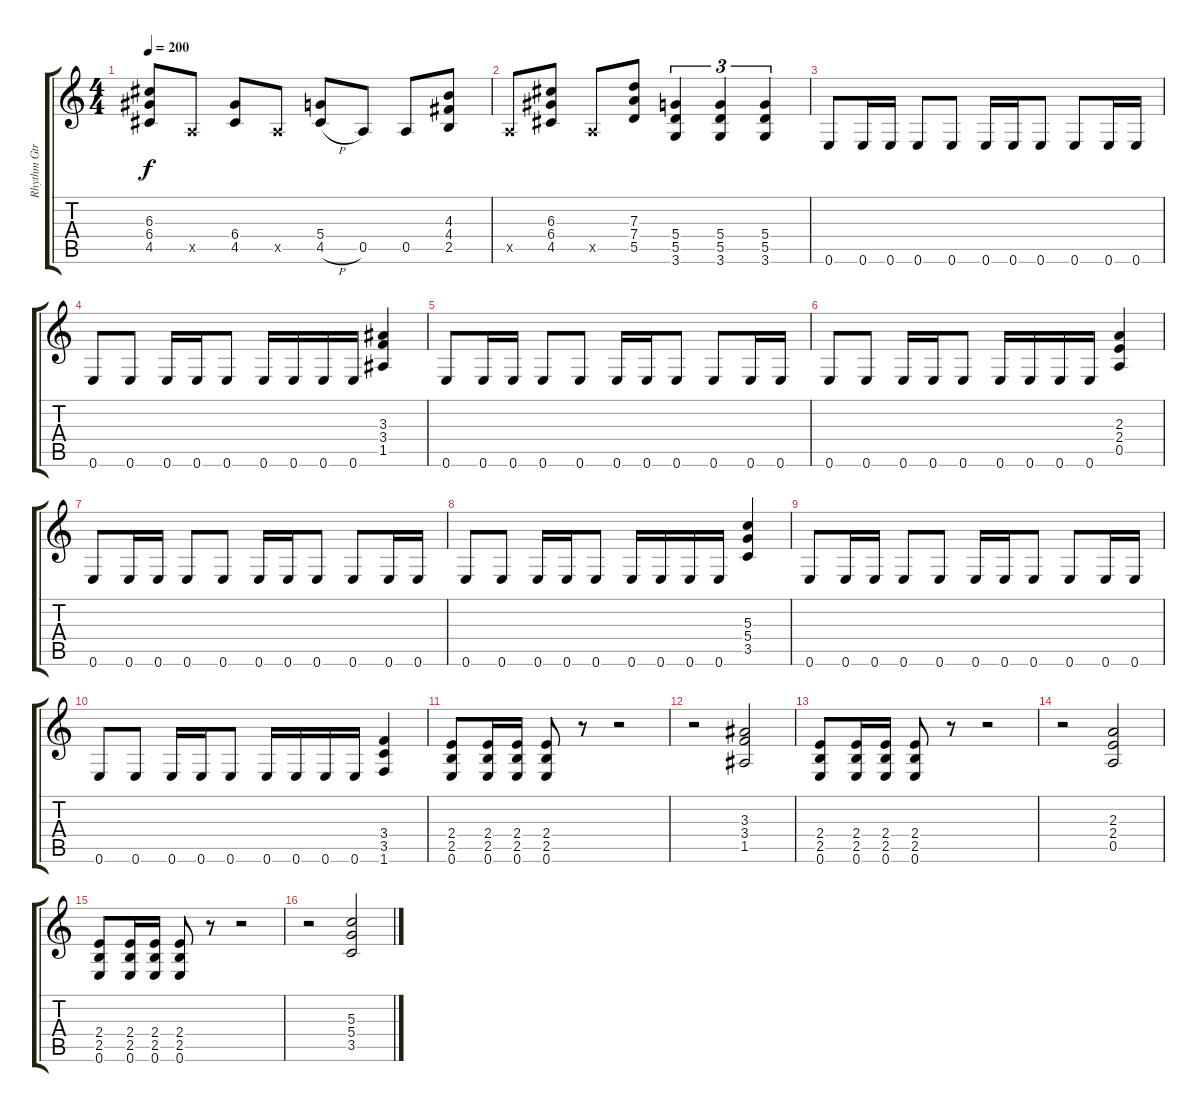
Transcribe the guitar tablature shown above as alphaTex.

\track ("Rhythm Gtr. I" "Rhythm Gtr") {instrument overdrivenguitar}
\staff {score tabs}
\tuning (E4 B3 G3 D3 A2 E2) {hide}
\ts (4 4)
\tempo 200
\clef g2
\ks c
(6.3 6.4 4.5).8{dy f} 0.5{x}.8 (6.4 4.5).8 0.5{x}.8 (5.4 4.5{h}).8 0.5.8 0.5.8 (4.3 4.4 2.5).8 |
0.5{x}.8 (6.3 6.4 4.5).8 0.5{x}.8 (7.3 7.4 5.5).8 (5.4 5.5 3.6).4{tu (3 2)} (5.4 5.5 3.6).4{tu (3 2)} (5.4 5.5 3.6).4{tu (3 2)} |
0.6.8 0.6.16 0.6.16 0.6.8 0.6.8 0.6.16 0.6.16 0.6.8 0.6.8 0.6.16 0.6.16 |
0.6.8 0.6.8 0.6.16 0.6.16 0.6.8 0.6.16 0.6.16 0.6.16 0.6.16 (3.3 3.4 1.5).4 |
0.6.8 0.6.16 0.6.16 0.6.8 0.6.8 0.6.16 0.6.16 0.6.8 0.6.8 0.6.16 0.6.16 |
0.6.8 0.6.8 0.6.16 0.6.16 0.6.8 0.6.16 0.6.16 0.6.16 0.6.16 (2.3 2.4 0.5).4 |
0.6.8 0.6.16 0.6.16 0.6.8 0.6.8 0.6.16 0.6.16 0.6.8 0.6.8 0.6.16 0.6.16 |
0.6.8 0.6.8 0.6.16 0.6.16 0.6.8 0.6.16 0.6.16 0.6.16 0.6.16 (5.3 5.4 3.5).4 |
0.6.8 0.6.16 0.6.16 0.6.8 0.6.8 0.6.16 0.6.16 0.6.8 0.6.8 0.6.16 0.6.16 |
0.6.8 0.6.8 0.6.16 0.6.16 0.6.8 0.6.16 0.6.16 0.6.16 0.6.16 (3.4 3.5 1.6).4 |
(2.4 2.5 0.6).8 (2.4 2.5 0.6).16 (2.4 2.5 0.6).16 (2.4 2.5 0.6).8 r.8 r.2 |
r.2 (3.3 3.4 1.5).2 |
(2.4 2.5 0.6).8 (2.4 2.5 0.6).16 (2.4 2.5 0.6).16 (2.4 2.5 0.6).8 r.8 r.2 |
r.2 (2.3 2.4 0.5).2 |
(2.4 2.5 0.6).8 (2.4 2.5 0.6).16 (2.4 2.5 0.6).16 (2.4 2.5 0.6).8 r.8 r.2 |
r.2 (5.3 5.4 3.5).2
